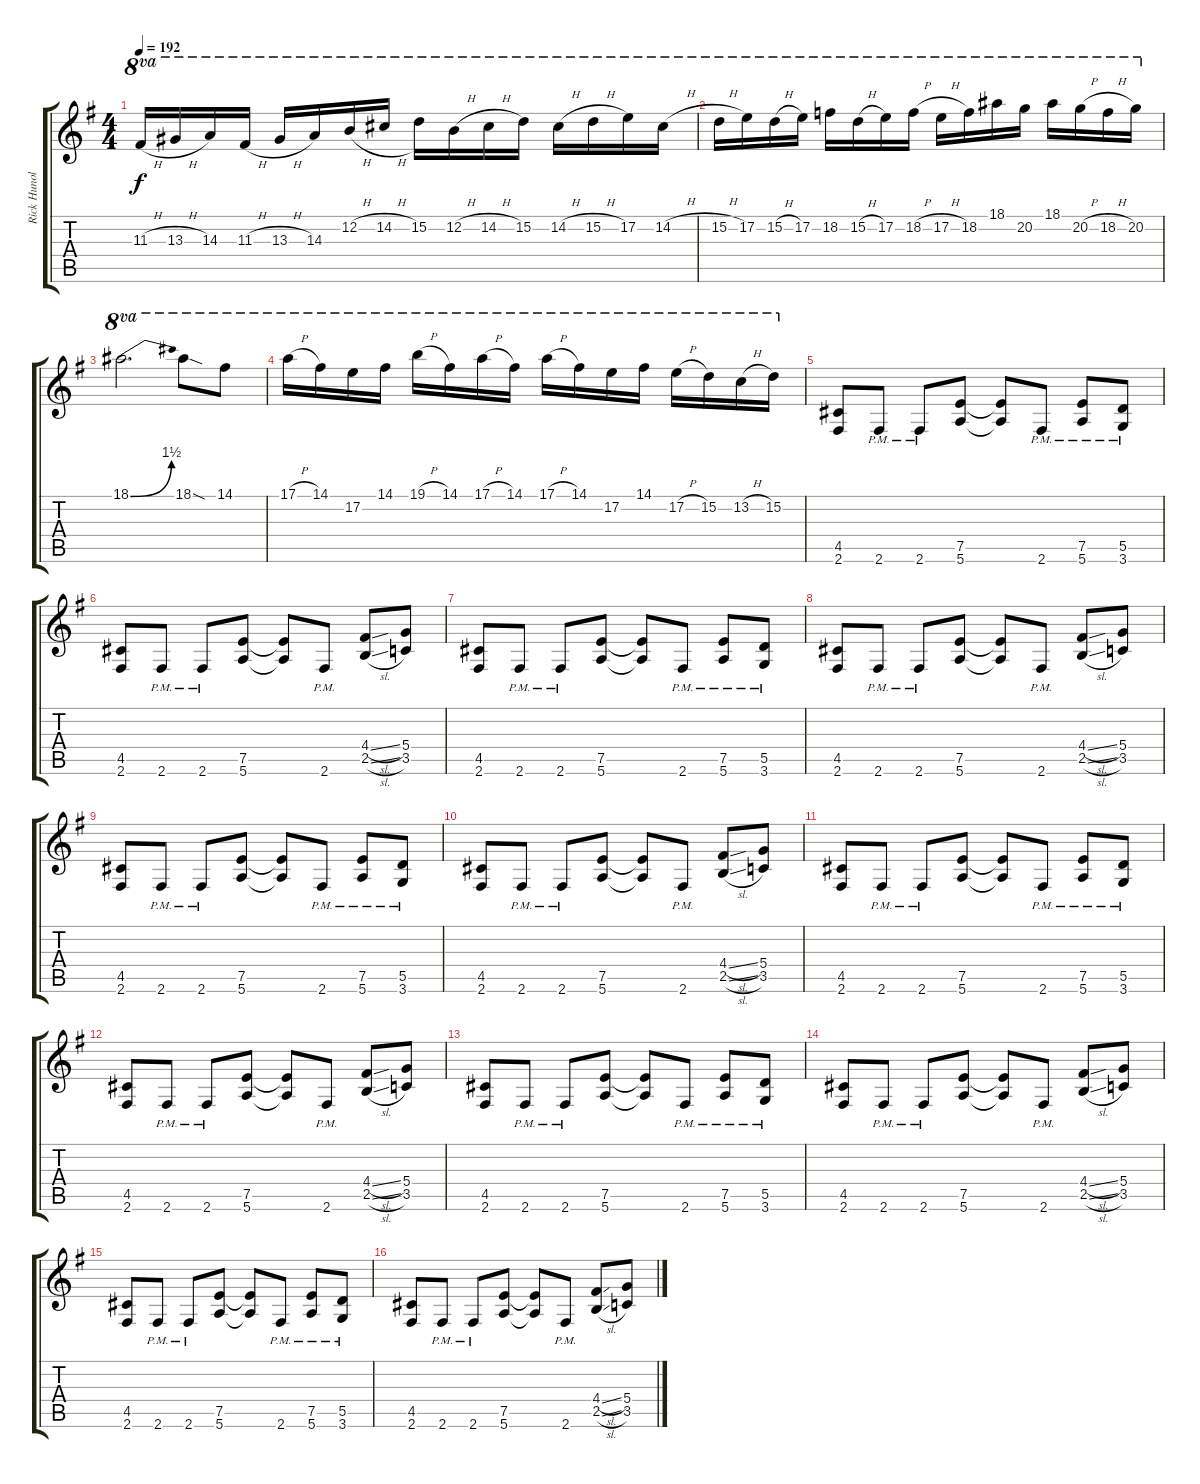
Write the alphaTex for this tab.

\track ("Rick Hunolt" "Rick Hunol") {instrument distortionguitar}
\staff {score tabs}
\tuning (E4 B3 G3 D3 A2 E2) {hide}
\ts (4 4)
\tempo 192
\clef g2
\ks g
11.3{h}.16{ot 8va dy f} 13.3{h}.16{ot 8va} 14.3.16{ot 8va} 11.3{h}.16{ot 8va} 13.3{h}.16{ot 8va} 14.3.16{ot 8va} 12.2{h}.16{ot 8va} 14.2{h}.16{ot 8va} 15.2.16{ot 8va} 12.2{h}.16{ot 8va} 14.2{h}.16{ot 8va} 15.2.16{ot 8va} 14.2{h}.16{ot 8va} 15.2{h}.16{ot 8va} 17.2.16{ot 8va} 14.2{h}.16{ot 8va} |
15.2{h}.16{ot 8va} 17.2.16{ot 8va} 15.2{h}.16{ot 8va} 17.2.16{ot 8va} 18.2.16{ot 8va} 15.2{h}.16{ot 8va} 17.2.16{ot 8va} 18.2{h}.16{ot 8va} 17.2{h}.16{ot 8va} 18.2.16{ot 8va} 18.1.16{ot 8va} 20.2.16{ot 8va} 18.1.16{ot 8va} 20.2{h}.16{ot 8va} 18.2{h}.16{ot 8va} 20.2.16{ot 8va} |
18.1{be (bend 0 0 60 6)}.2{d ot 8va} 18.1{sod}.8{ot 8va} 14.1.8{ot 8va} |
17.1{h}.16{ot 8va} 14.1.16{ot 8va} 17.2.16{ot 8va} 14.1.16{ot 8va} 19.1{h}.16{ot 8va} 14.1.16{ot 8va} 17.1{h}.16{ot 8va} 14.1.16{ot 8va} 17.1{h}.16{ot 8va} 14.1.16{ot 8va} 17.2.16{ot 8va} 14.1.16{ot 8va} 17.2{h}.16{ot 8va} 15.2.16{ot 8va} 13.2{h}.16{ot 8va} 15.2.16{ot 8va} |
(4.5 2.6).8 2.6{pm}.8 2.6{pm}.8 (7.5 5.6).8 (7.5{t} 5.6{t}).8 2.6{pm}.8 (7.5{pm} 5.6{pm}).8 (5.5{pm} 3.6{pm}).8 |
(4.5 2.6).8 2.6{pm}.8 2.6{pm}.8 (7.5 5.6).8 (7.5{t} 5.6{t}).8 2.6{pm}.8 (4.4{sl} 2.5{sl}).8 (5.4 3.5).8 |
(4.5 2.6).8 2.6{pm}.8 2.6{pm}.8 (7.5 5.6).8 (7.5{t} 5.6{t}).8 2.6{pm}.8 (7.5{pm} 5.6{pm}).8 (5.5{pm} 3.6{pm}).8 |
(4.5 2.6).8 2.6{pm}.8 2.6{pm}.8 (7.5 5.6).8 (7.5{t} 5.6{t}).8 2.6{pm}.8 (4.4{sl} 2.5{sl}).8 (5.4 3.5).8 |
(4.5 2.6).8 2.6{pm}.8 2.6{pm}.8 (7.5 5.6).8 (7.5{t} 5.6{t}).8 2.6{pm}.8 (7.5{pm} 5.6{pm}).8 (5.5{pm} 3.6{pm}).8 |
(4.5 2.6).8 2.6{pm}.8 2.6{pm}.8 (7.5 5.6).8 (7.5{t} 5.6{t}).8 2.6{pm}.8 (4.4{sl} 2.5{sl}).8 (5.4 3.5).8 |
(4.5 2.6).8 2.6{pm}.8 2.6{pm}.8 (7.5 5.6).8 (7.5{t} 5.6{t}).8 2.6{pm}.8 (7.5{pm} 5.6{pm}).8 (5.5{pm} 3.6{pm}).8 |
(4.5 2.6).8 2.6{pm}.8 2.6{pm}.8 (7.5 5.6).8 (7.5{t} 5.6{t}).8 2.6{pm}.8 (4.4{sl} 2.5{sl}).8 (5.4 3.5).8 |
(4.5 2.6).8 2.6{pm}.8 2.6{pm}.8 (7.5 5.6).8 (7.5{t} 5.6{t}).8 2.6{pm}.8 (7.5{pm} 5.6{pm}).8 (5.5{pm} 3.6{pm}).8 |
(4.5 2.6).8 2.6{pm}.8 2.6{pm}.8 (7.5 5.6).8 (7.5{t} 5.6{t}).8 2.6{pm}.8 (4.4{sl} 2.5{sl}).8 (5.4 3.5).8 |
(4.5 2.6).8 2.6{pm}.8 2.6{pm}.8 (7.5 5.6).8 (7.5{t} 5.6{t}).8 2.6{pm}.8 (7.5{pm} 5.6{pm}).8 (5.5{pm} 3.6{pm}).8 |
(4.5 2.6).8 2.6{pm}.8 2.6{pm}.8 (7.5 5.6).8 (7.5{t} 5.6{t}).8 2.6{pm}.8 (4.4{sl} 2.5{sl}).8 (5.4 3.5).8
